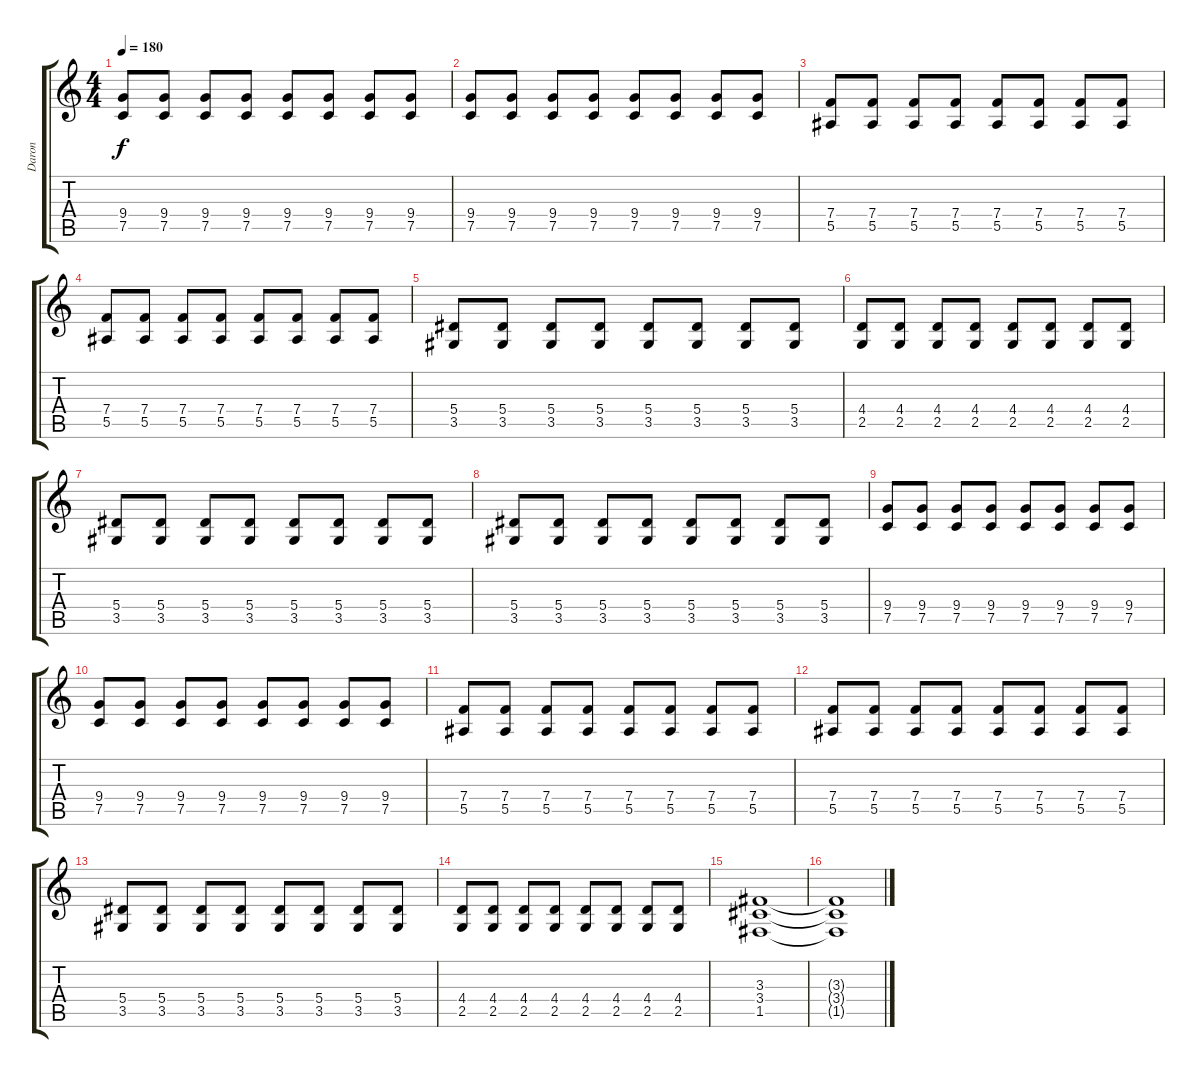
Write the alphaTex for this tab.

\track ("Daron" "Daron") {instrument distortionguitar}
\staff {score tabs}
\tuning (C4 G3 Eb3 Bb2 F2 C2) {hide}
\ts (4 4)
\tempo 180
\clef g2
\ks c
(9.4 7.5).8{dy f} (9.4 7.5).8 (9.4 7.5).8 (9.4 7.5).8 (9.4 7.5).8 (9.4 7.5).8 (9.4 7.5).8 (9.4 7.5).8 |
(9.4 7.5).8 (9.4 7.5).8 (9.4 7.5).8 (9.4 7.5).8 (9.4 7.5).8 (9.4 7.5).8 (9.4 7.5).8 (9.4 7.5).8 |
(7.4 5.5).8 (7.4 5.5).8 (7.4 5.5).8 (7.4 5.5).8 (7.4 5.5).8 (7.4 5.5).8 (7.4 5.5).8 (7.4 5.5).8 |
(7.4 5.5).8 (7.4 5.5).8 (7.4 5.5).8 (7.4 5.5).8 (7.4 5.5).8 (7.4 5.5).8 (7.4 5.5).8 (7.4 5.5).8 |
(5.4 3.5).8 (5.4 3.5).8 (5.4 3.5).8 (5.4 3.5).8 (5.4 3.5).8 (5.4 3.5).8 (5.4 3.5).8 (5.4 3.5).8 |
(4.4 2.5).8 (4.4 2.5).8 (4.4 2.5).8 (4.4 2.5).8 (4.4 2.5).8 (4.4 2.5).8 (4.4 2.5).8 (4.4 2.5).8 |
(5.4 3.5).8 (5.4 3.5).8 (5.4 3.5).8 (5.4 3.5).8 (5.4 3.5).8 (5.4 3.5).8 (5.4 3.5).8 (5.4 3.5).8 |
(5.4 3.5).8 (5.4 3.5).8 (5.4 3.5).8 (5.4 3.5).8 (5.4 3.5).8 (5.4 3.5).8 (5.4 3.5).8 (5.4 3.5).8 |
(9.4 7.5).8 (9.4 7.5).8 (9.4 7.5).8 (9.4 7.5).8 (9.4 7.5).8 (9.4 7.5).8 (9.4 7.5).8 (9.4 7.5).8 |
(9.4 7.5).8 (9.4 7.5).8 (9.4 7.5).8 (9.4 7.5).8 (9.4 7.5).8 (9.4 7.5).8 (9.4 7.5).8 (9.4 7.5).8 |
(7.4 5.5).8 (7.4 5.5).8 (7.4 5.5).8 (7.4 5.5).8 (7.4 5.5).8 (7.4 5.5).8 (7.4 5.5).8 (7.4 5.5).8 |
(7.4 5.5).8 (7.4 5.5).8 (7.4 5.5).8 (7.4 5.5).8 (7.4 5.5).8 (7.4 5.5).8 (7.4 5.5).8 (7.4 5.5).8 |
(5.4 3.5).8 (5.4 3.5).8 (5.4 3.5).8 (5.4 3.5).8 (5.4 3.5).8 (5.4 3.5).8 (5.4 3.5).8 (5.4 3.5).8 |
(4.4 2.5).8 (4.4 2.5).8 (4.4 2.5).8 (4.4 2.5).8 (4.4 2.5).8 (4.4 2.5).8 (4.4 2.5).8 (4.4 2.5).8 |
(3.3 3.4 1.5).1 |
(3.3{t} 3.4{t} 1.5{t}).1
